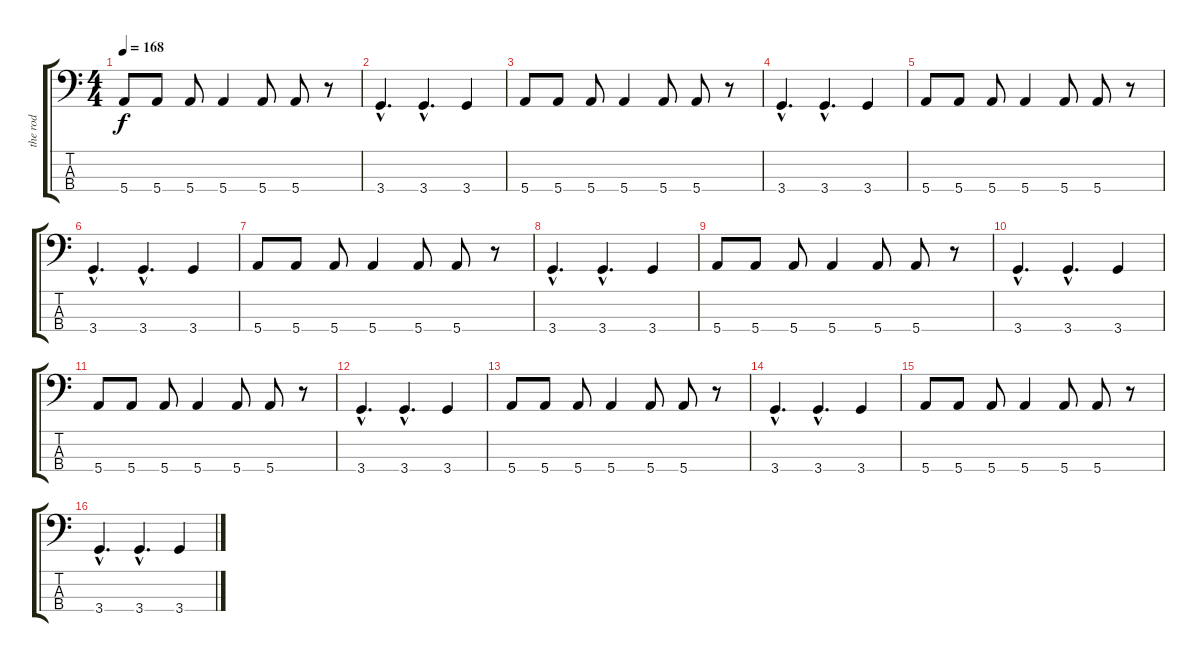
\track ("the rod" "the rod") {instrument electricbassfinger}
\staff {score tabs}
\tuning (G2 D2 A1 E1) {hide}
\ts (4 4)
\tempo 168
\clef f4
\ks c
5.4.8{dy f} 5.4.8 5.4.8 5.4.4 5.4.8 5.4.8 r.8 |
3.4{hac}.4{d volume 9} 3.4{hac}.4{d} 3.4.4 |
5.4.8 5.4.8 5.4.8 5.4.4 5.4.8 5.4.8 r.8 |
3.4{hac}.4{d volume 8} 3.4{hac}.4{d} 3.4.4 |
5.4.8 5.4.8 5.4.8 5.4.4 5.4.8 5.4.8 r.8 |
3.4{hac}.4{d volume 7} 3.4{hac}.4{d} 3.4.4 |
5.4.8 5.4.8 5.4.8 5.4.4 5.4.8 5.4.8 r.8 |
3.4{hac}.4{d volume 6} 3.4{hac}.4{d} 3.4.4 |
5.4.8 5.4.8 5.4.8 5.4.4 5.4.8 5.4.8 r.8 |
3.4{hac}.4{d volume 5} 3.4{hac}.4{d} 3.4.4 |
5.4.8 5.4.8 5.4.8 5.4.4 5.4.8 5.4.8 r.8 |
3.4{hac}.4{d volume 4} 3.4{hac}.4{d} 3.4.4 |
5.4.8 5.4.8 5.4.8 5.4.4 5.4.8 5.4.8 r.8 |
3.4{hac}.4{d volume 3} 3.4{hac}.4{d} 3.4.4 |
5.4.8 5.4.8 5.4.8 5.4.4 5.4.8 5.4.8 r.8 |
3.4{hac}.4{d volume 2} 3.4{hac}.4{d} 3.4.4
